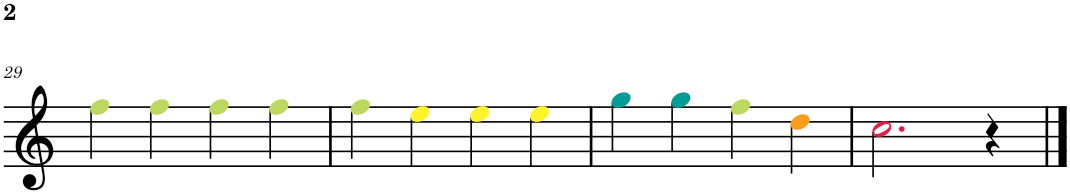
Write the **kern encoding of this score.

**kern
*part1
*staff1
*I"Piano1
!!LO:PB:g=z
*clefG2
*k[]
*M4/4
=29
4ffi\
4ffi\
4ffi\
4ffi\
=30
4ffi\
4eej\
4eej\
4eej\
=31
4ggZ\
4ggZ\
4ffi\
4ddV\
=32
2.ccN\
4r
==
*-
